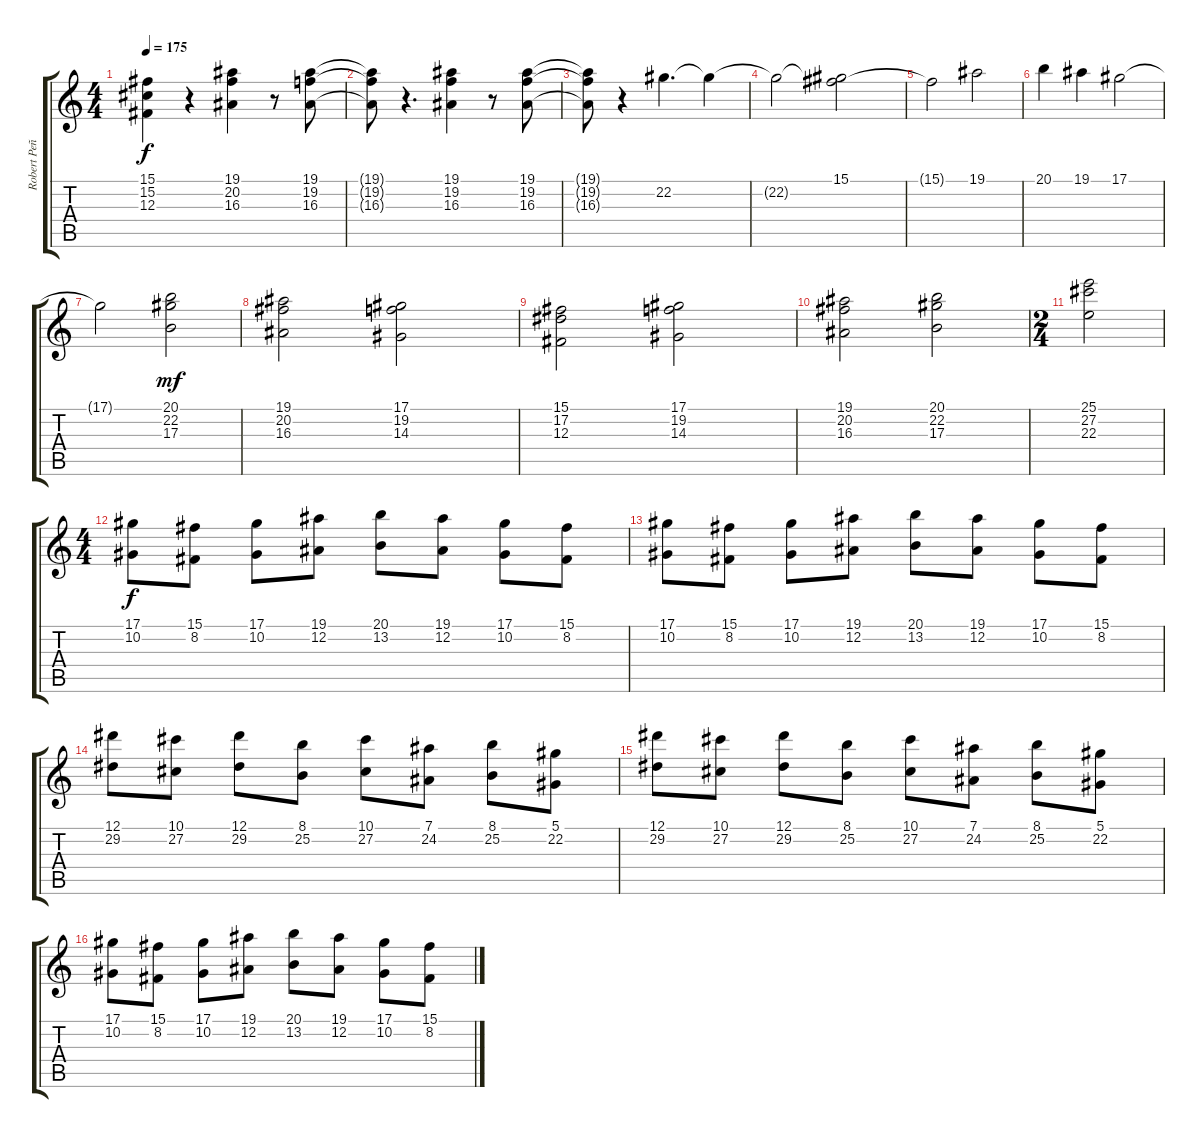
\track ("Robert Peña de Kamus, Keyboard" "Robert Peñ") {instrument stringensemble1}
\staff {score tabs}
\tuning (Eb4 Bb3 Gb3 Db3 Ab2 Eb2) {hide}
\ts (4 4)
\tempo 175
\clef g2
\ks c
(15.1 15.2 12.3).4{dy f} r.4 (19.1 20.2 16.3).4 r.8 (19.1 19.2 16.3).8 |
(19.1{t} 19.2{t} 16.3{t}).8 r.4{d} (19.1 19.2 16.3).4 r.8 (19.1 19.2 16.3).8 |
(19.1{t} 19.2{t} 16.3{t}).8 r.4 22.2.4{d} 22.2{t}.4 |
22.2{t}.2 (15.1 22.2{t}).2 |
15.1{t}.2 19.1.2 |
20.1.4 19.1.4 17.1.2 |
17.1{t}.2 (20.1 22.2 17.3).2{dy mf} |
(19.1 20.2 16.3).2 (17.1 19.2 14.3).2 |
(15.1 17.2 12.3).2 (17.1 19.2 14.3).2 |
(19.1 20.2 16.3).2 (20.1 22.2 17.3).2 |
\ts (2 4)
(25.1 27.2 22.3).2 |
\ts (4 4)
(17.1 10.2).8{dy f volume 13} (15.1 8.2).8 (17.1 10.2).8 (19.1 12.2).8 (20.1 13.2).8 (19.1 12.2).8 (17.1 10.2).8 (15.1 8.2).8 |
(17.1 10.2).8 (15.1 8.2).8 (17.1 10.2).8 (19.1 12.2).8 (20.1 13.2).8 (19.1 12.2).8 (17.1 10.2).8 (15.1 8.2).8 |
(12.1 29.2).8 (10.1 27.2).8 (12.1 29.2).8 (8.1 25.2).8 (10.1 27.2).8 (7.1 24.2).8 (8.1 25.2).8 (5.1 22.2).8 |
(12.1 29.2).8 (10.1 27.2).8 (12.1 29.2).8 (8.1 25.2).8 (10.1 27.2).8 (7.1 24.2).8 (8.1 25.2).8 (5.1 22.2).8 |
(17.1 10.2).8 (15.1 8.2).8 (17.1 10.2).8 (19.1 12.2).8 (20.1 13.2).8 (19.1 12.2).8 (17.1 10.2).8 (15.1 8.2).8
